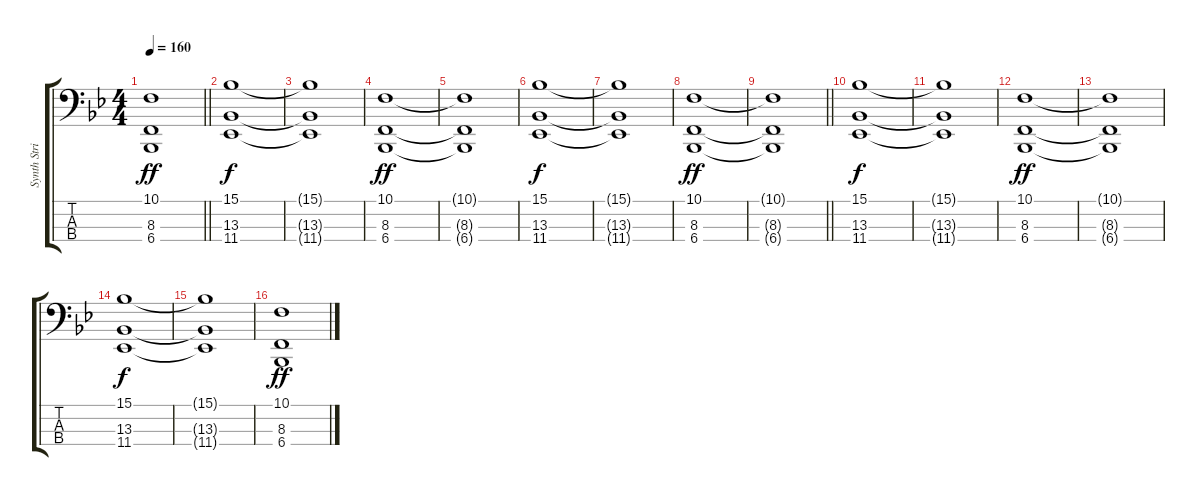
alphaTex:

\track ("Synth Strings" "Synth Stri") {instrument synthstrings1}
\staff {score tabs}
\tuning (G2 D2 A1 E1) {hide}
\ts (4 4)
\tempo 160
\clef f4
\barLineRight lightlight
\ks bb
(10.1{t} 8.3{t} 6.4{t}).1{dy ff} |
(15.1 13.3 11.4).1{dy f} |
(15.1{t} 13.3{t} 11.4{t}).1 |
(10.1 8.3 6.4).1{dy ff} |
(10.1{t} 8.3{t} 6.4{t}).1 |
(15.1 13.3 11.4).1{dy f} |
(15.1{t} 13.3{t} 11.4{t}).1 |
(10.1 8.3 6.4).1{dy ff} |
\barLineRight lightlight
(10.1{t} 8.3{t} 6.4{t}).1 |
(15.1 13.3 11.4).1{dy f} |
(15.1{t} 13.3{t} 11.4{t}).1 |
(10.1 8.3 6.4).1{dy ff} |
(10.1{t} 8.3{t} 6.4{t}).1 |
(15.1 13.3 11.4).1{dy f} |
(15.1{t} 13.3{t} 11.4{t}).1 |
(10.1 8.3 6.4).1{dy ff}
